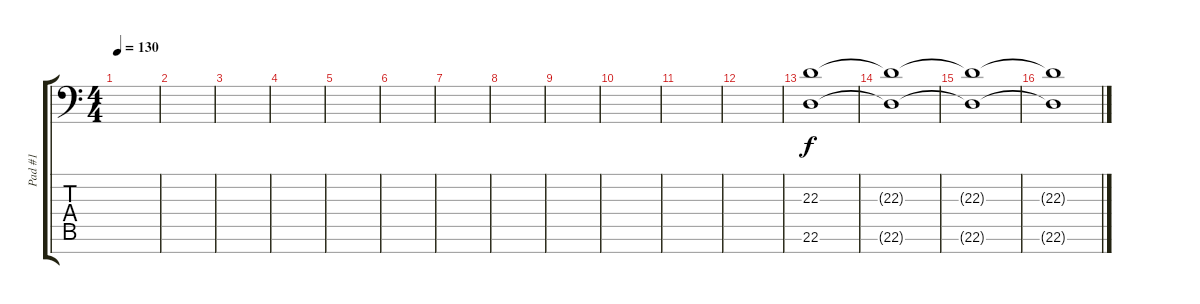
\track ("Pad #1" "Pad #1") {instrument pad2warm}
\staff {score tabs}
\tuning (D3 A2 E2 D2 A1 E1 A0) {hide}
\ts (4 4)
\tempo 130
\clef f4
\ks c
|
|
|
|
|
|
|
|
|
|
|
|
(22.3 22.6).1{volume 11} |
(22.3{t} 22.6{t}).1{dy f} |
(22.3{t} 22.6{t}).1{volume 0} |
(22.3{t} 22.6{t}).1
